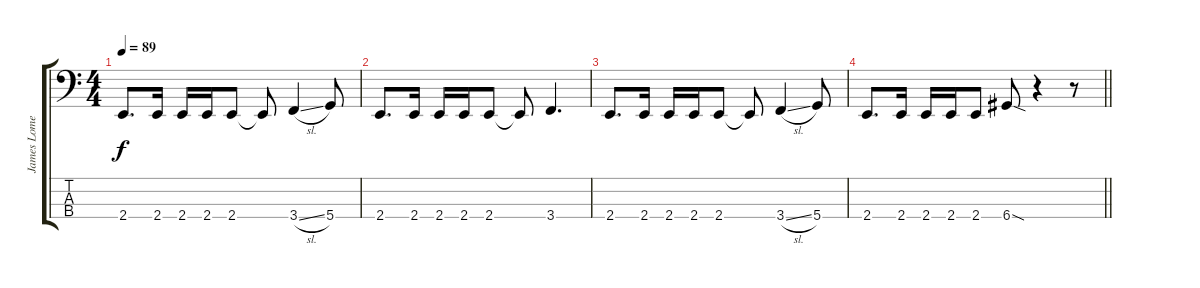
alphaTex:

\track ("James Lomenzo" "James Lome") {instrument electricbassfinger}
\staff {score tabs}
\tuning (F2 C2 G1 D1) {hide}
\ts (4 4)
\tempo 89
\clef f4
\ks c
2.4.8{d dy f} 2.4.16 2.4.16 2.4.16 2.4.8 2.4{t}.8 3.4{sl}.4 5.4.8 |
2.4.8{d} 2.4.16 2.4.16 2.4.16 2.4.8 2.4{t}.8 3.4.4{d} |
2.4.8{d} 2.4.16 2.4.16 2.4.16 2.4.8 2.4{t}.8 3.4{sl}.4 5.4.8 |
\barLineRight lightlight
2.4.8{d} 2.4.16 2.4.16 2.4.16 2.4.8 6.4{sod}.8 r.4 r.8
